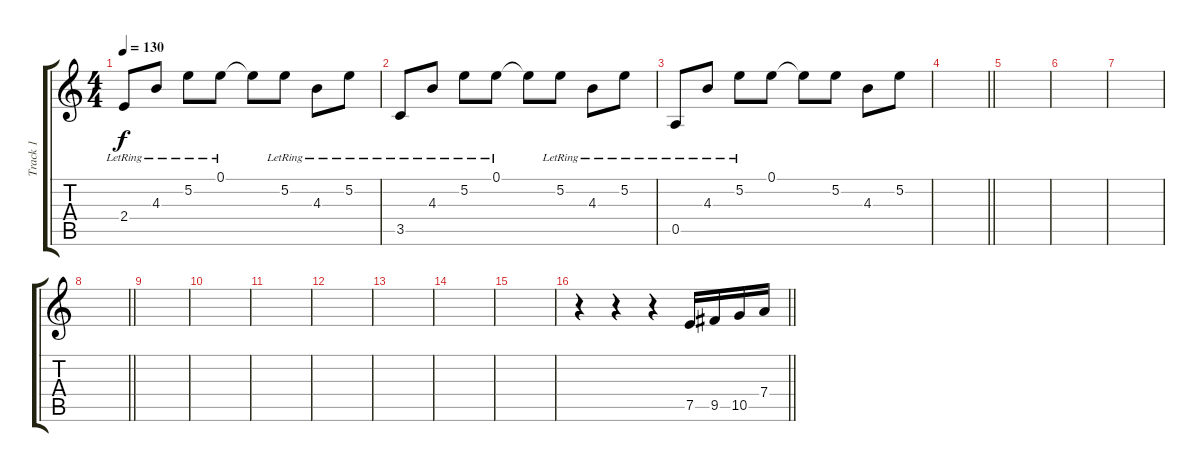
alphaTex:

\track ("Track 1" "Track 1") {instrument distortionguitar}
\staff {score tabs}
\tuning (E4 B3 G3 D3 A2 E2) {hide}
\ts (4 4)
\tempo 130
\clef g2
\ks c
2.4{lr}.8{dy f} 4.3{lr}.8 5.2{lr}.8 0.1{lr}.8 0.1{t}.8 5.2{lr}.8 4.3{lr}.8 5.2{lr}.8 |
3.5{lr}.8 4.3{lr}.8 5.2{lr}.8 0.1{lr}.8 0.1{t}.8 5.2{lr}.8 4.3{lr}.8 5.2{lr}.8 |
0.5{lr}.8 4.3{lr}.8 5.2{lr}.8 0.1.8 0.1{t}.8 5.2.8 4.3.8 5.2.8 |
\barLineRight lightlight
|
|
|
|
\barLineRight lightlight
|
|
|
|
|
|
|
|
\barLineRight lightlight
r.4{volume 16 instrument distortionguitar} r.4 r.4 7.5.16 9.5.16 10.5.16 7.4.16
